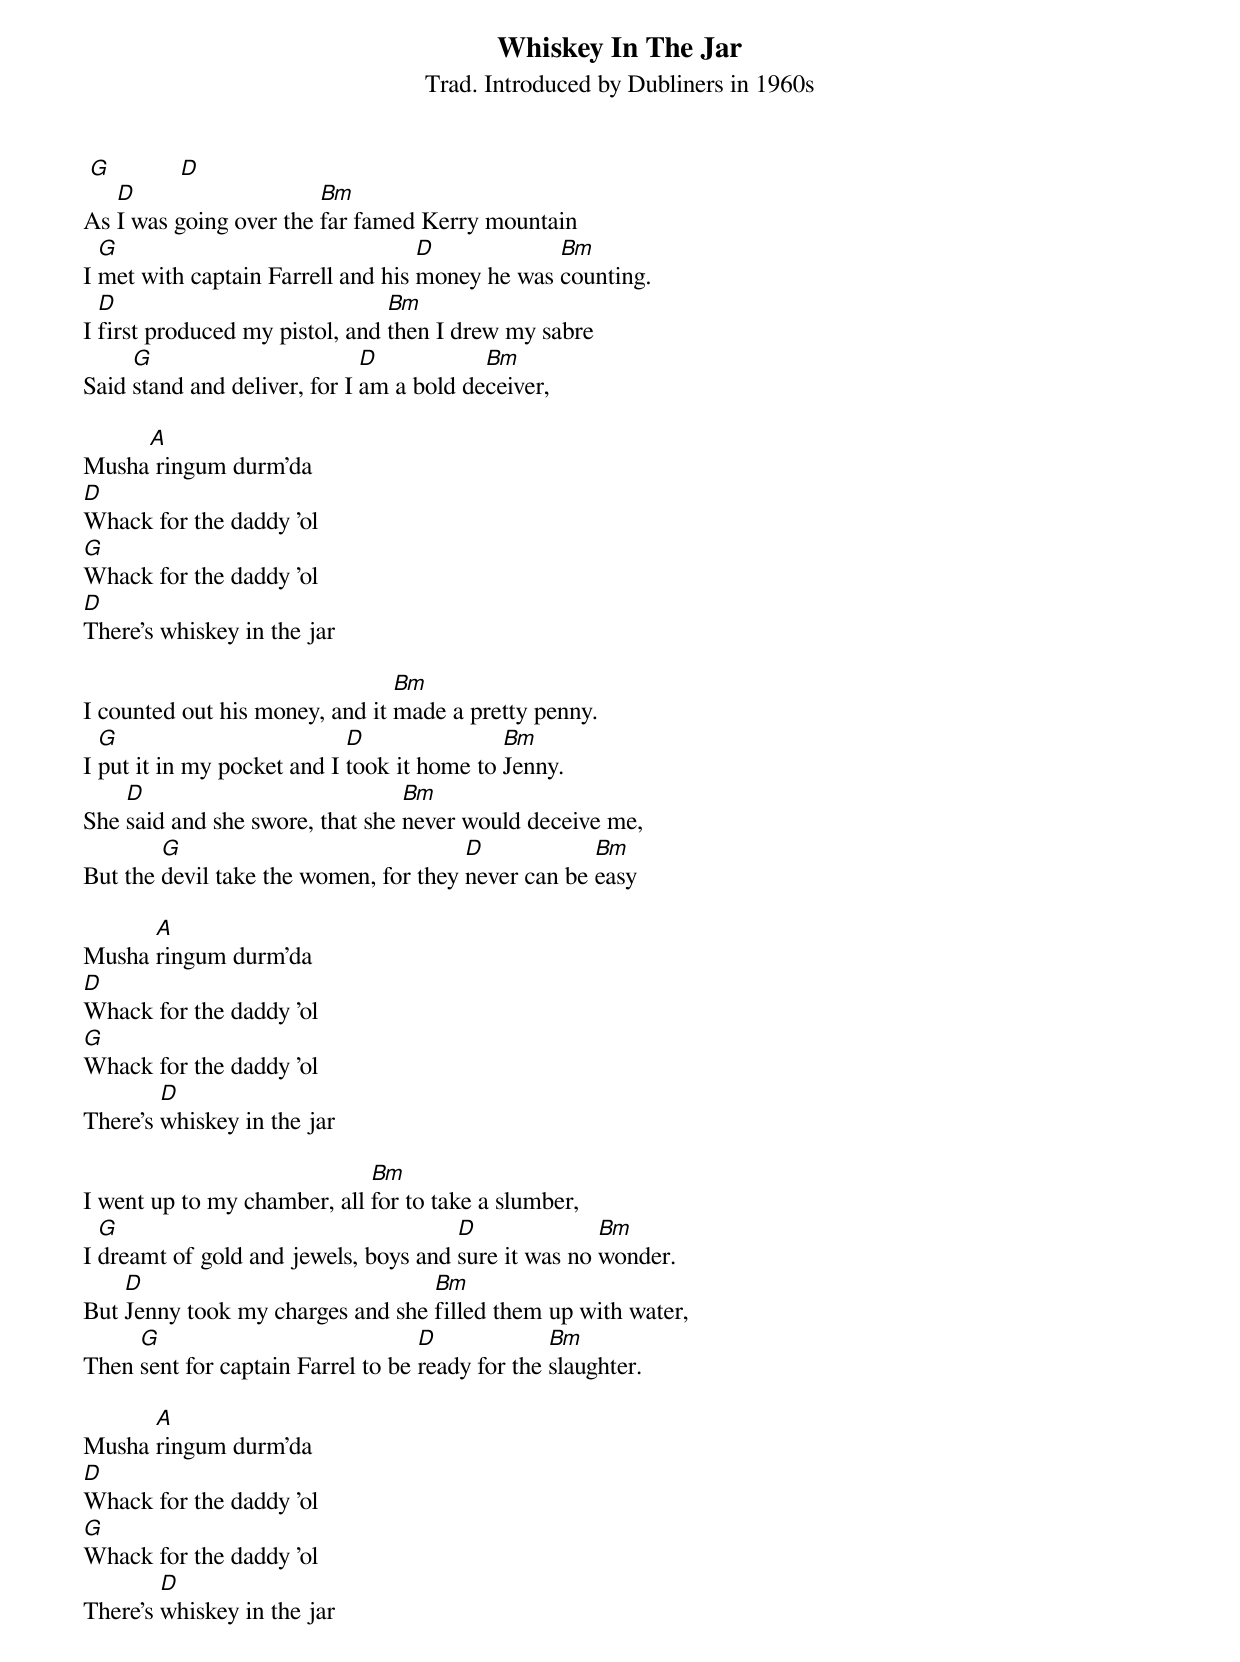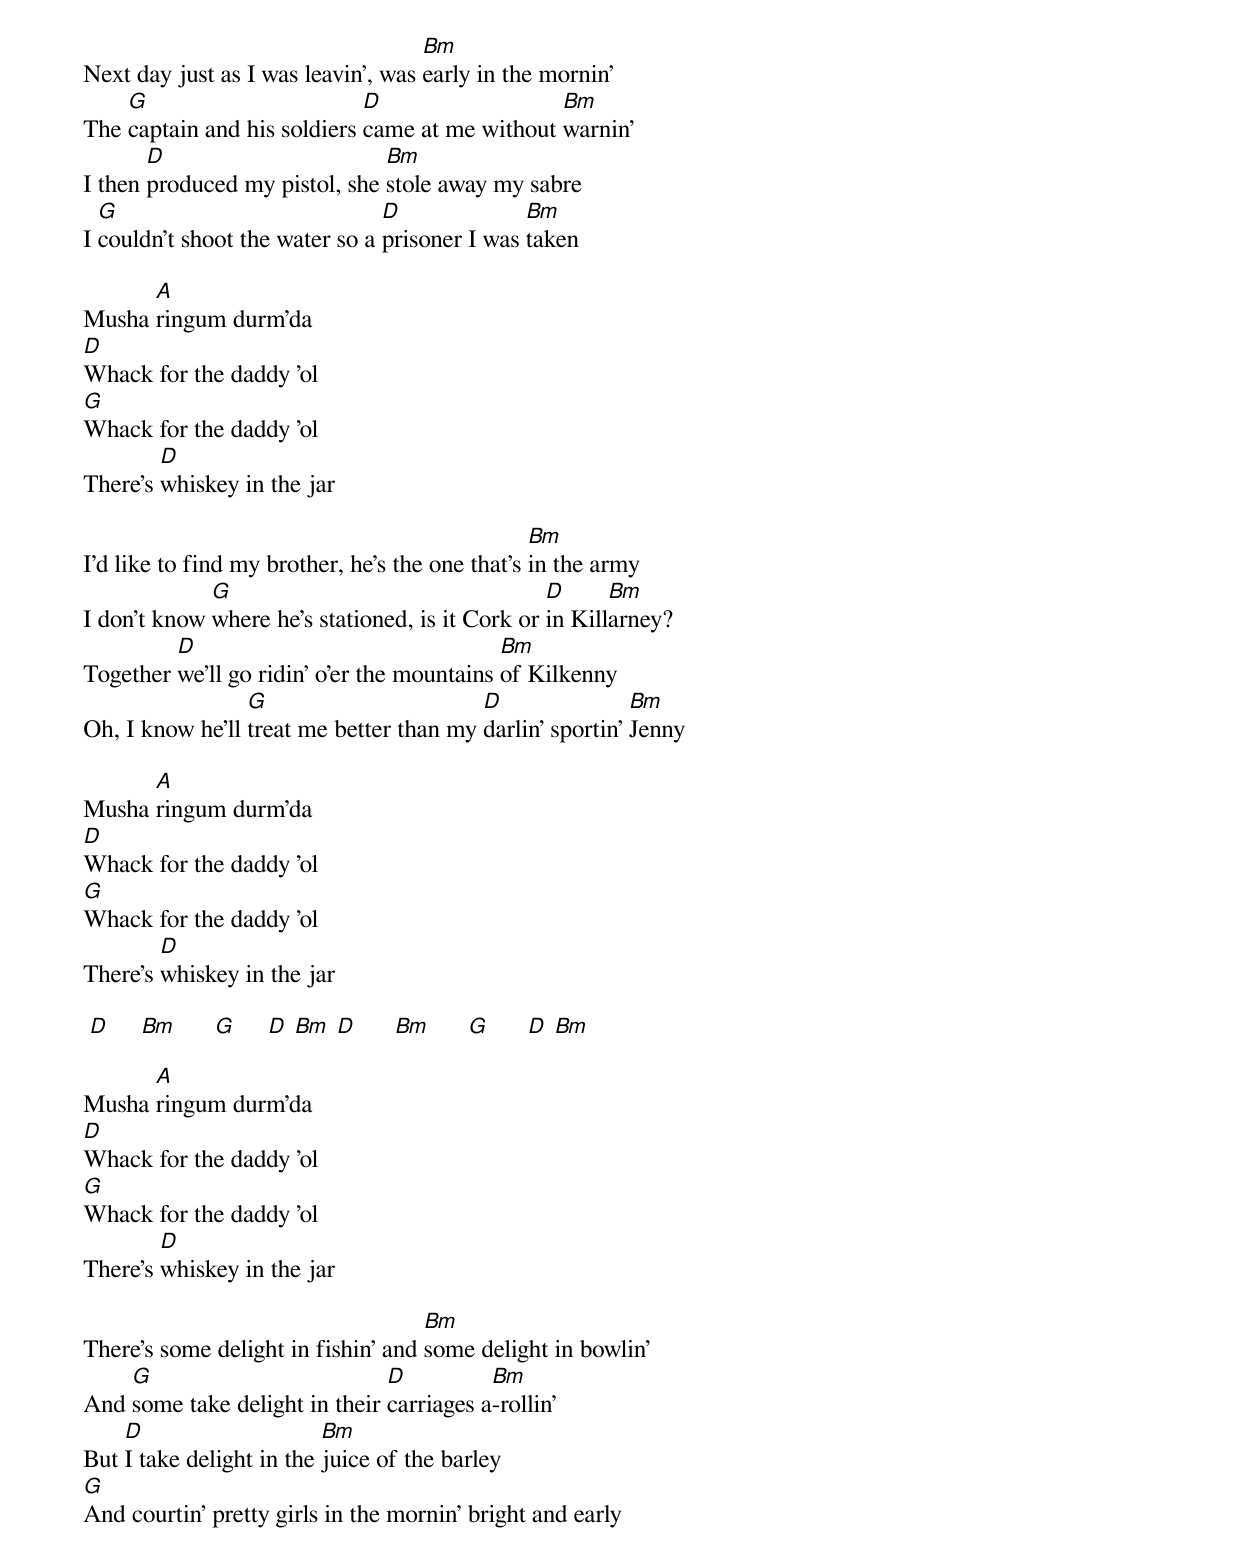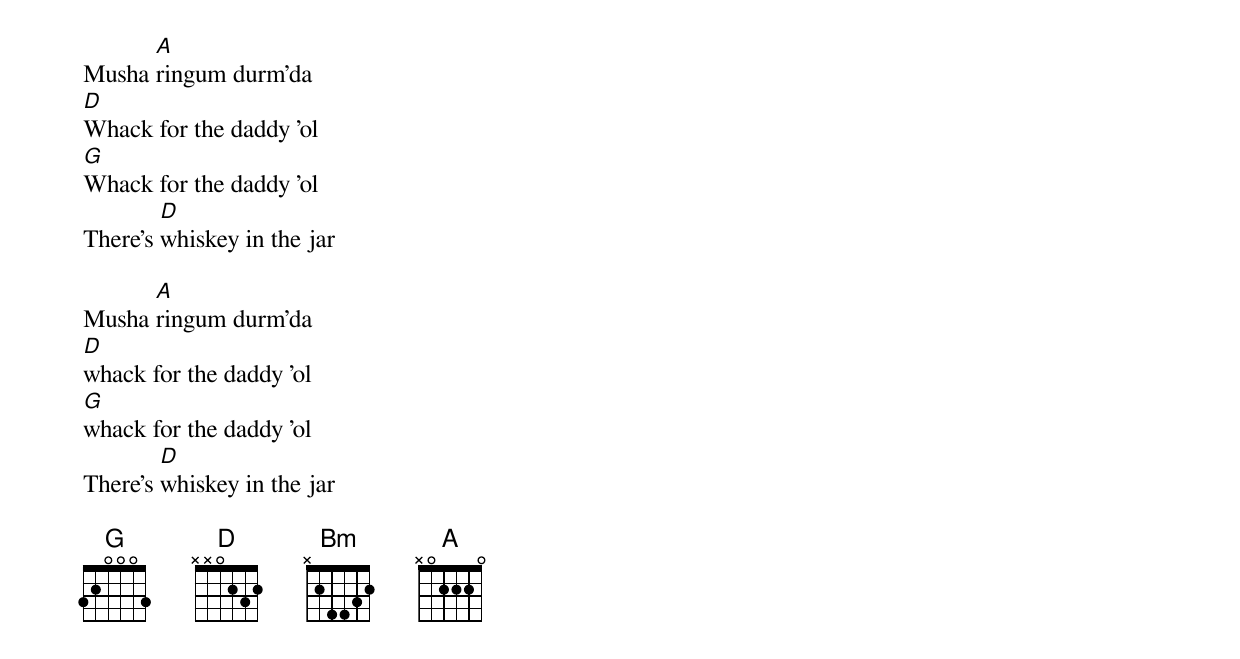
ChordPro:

{title: Whiskey In The Jar}
{subtitle: Trad. Introduced by Dubliners in 1960s}

 [G]           [D]
As [D]I was going over the [Bm]far famed Kerry mountain
I [G]met with captain Farrell and his [D]money he was [Bm]counting.
I [D]first produced my pistol, and [Bm]then I drew my sabre
Said [G]stand and deliver, for I [D]am a bold de[Bm]ceiver,

Musha[A] ringum durm'da
[D]Whack for the daddy 'ol
[G]Whack for the daddy 'ol
[D]There's whiskey in the jar

I counted out his money, and it [Bm]made a pretty penny.
I [G]put it in my pocket and I [D]took it home to [Bm]Jenny.
She [D]said and she swore, that she [Bm]never would deceive me,
But the [G]devil take the women, for they [D]never can be [Bm]easy

Musha [A]ringum durm'da
[D]Whack for the daddy 'ol
[G]Whack for the daddy 'ol
There's [D]whiskey in the jar

I went up to my chamber, all [Bm]for to take a slumber,
I [G]dreamt of gold and jewels, boys and [D]sure it was no [Bm]wonder.
But [D]Jenny took my charges and she [Bm]filled them up with water,
Then [G]sent for captain Farrel to be [D]ready for the [Bm]slaughter.

Musha [A]ringum durm'da
[D]Whack for the daddy 'ol
[G]Whack for the daddy 'ol
There's [D]whiskey in the jar

Next day just as I was leavin', was [Bm]early in the mornin'
The [G]captain and his soldiers [D]came at me without [Bm]warnin'
I then [D]produced my pistol, she [Bm]stole away my sabre
I [G]couldn't shoot the water so a [D]prisoner I was [Bm]taken

Musha [A]ringum durm'da
[D]Whack for the daddy 'ol
[G]Whack for the daddy 'ol
There's [D]whiskey in the jar

I'd like to find my brother, he's the one that's [Bm]in the army
I don't know [G]where he's stationed, is it Cork or [D]in Kill[Bm]arney?
Together [D]we'll go ridin' o'er the mountains [Bm]of Kilkenny
Oh, I know he'll [G]treat me better than my [D]darlin' sportin' [Bm]Jenny

Musha [A]ringum durm'da
[D]Whack for the daddy 'ol
[G]Whack for the daddy 'ol
There's [D]whiskey in the jar

 [D]     [Bm]      [G]     [D] [Bm] [D]      [Bm]      [G]      [D] [Bm]

Musha [A]ringum durm'da
[D]Whack for the daddy 'ol
[G]Whack for the daddy 'ol
There's [D]whiskey in the jar

There's some delight in fishin' and [Bm]some delight in bowlin'
And [G]some take delight in their [D]carriages a[Bm]-rollin'
But [D]I take delight in the [Bm]juice of the barley
[G]And courtin' pretty girls in the mornin' bright and early

Musha [A]ringum durm'da
[D]Whack for the daddy 'ol
[G]Whack for the daddy 'ol
There's [D]whiskey in the jar

Musha [A]ringum durm'da
[D]whack for the daddy 'ol
[G]whack for the daddy 'ol
There's [D]whiskey in the jar

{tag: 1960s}
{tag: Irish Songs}
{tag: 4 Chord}
